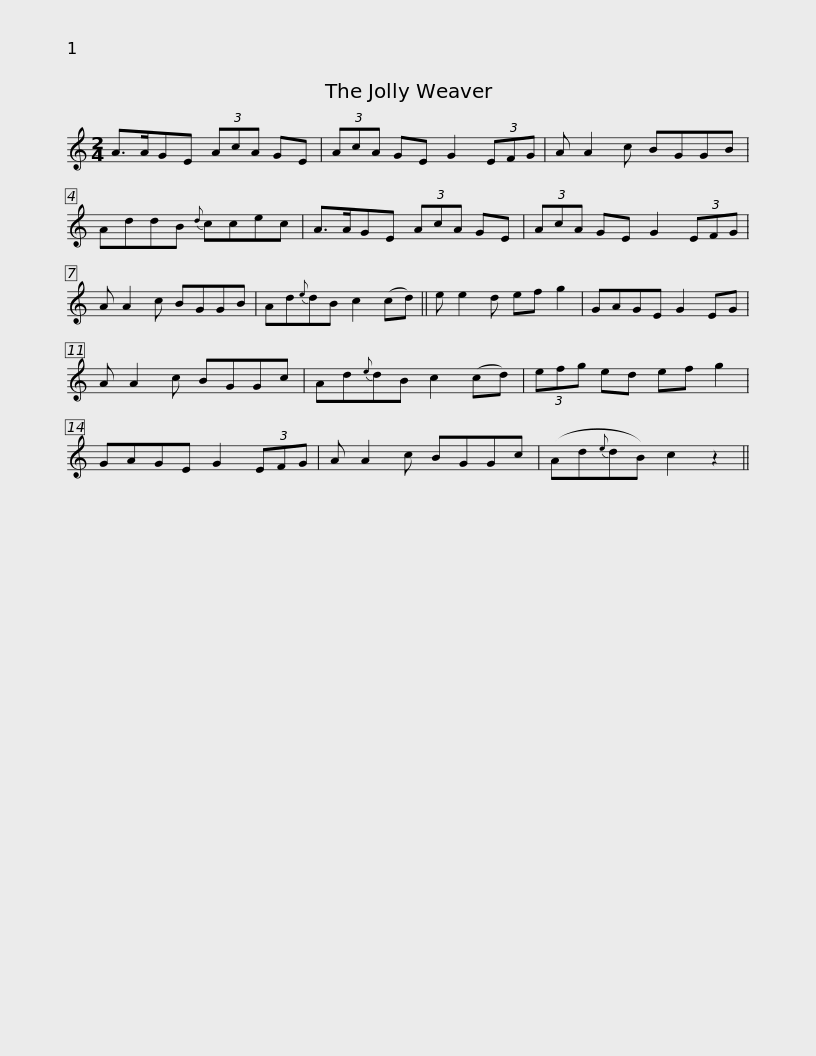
X:1
L:1/8
M:2/4
I:linebreak $
K:C
V:1 treble
V:1
 A>AGE (3AcA GE | (3AcA GE G2 (3EFG | A A2 c BGGB | AddB{d} ccec | A>AGE (3AcA GE |$ %5
 (3AcA GE G2 (3EFG | A A2 c BGGB | Ad{e}dB c2 (cd) || e e2 d ef g2 | GAGE G2 EG | %10
 A A2 c BGGc |$ Ad{e}dB c2 (cd) | (3efg ed ef g2 | GAGE G2 (3EFG | A A2 c BGGc | %15
 (Ad{e}dB) c2 z2 || %16
